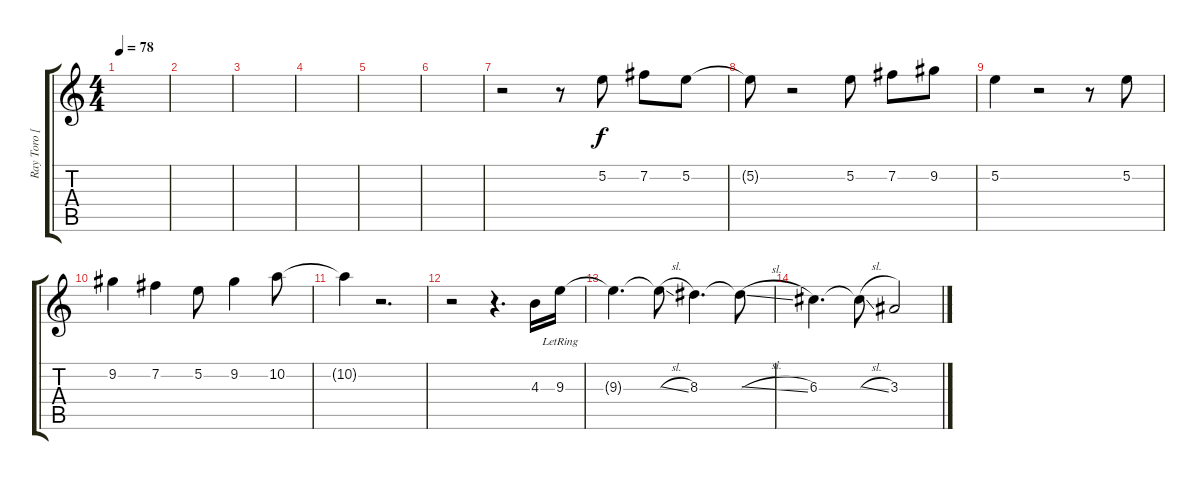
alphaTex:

\track ("Ray Toro [Lead Guitar)" "Ray Toro [") {instrument overdrivenguitar}
\staff {score tabs}
\tuning (E4 B3 G3 D3 A2 E2) {hide}
\ts (4 4)
\tempo 78
\clef g2
\ks c
|
|
|
|
|
|
r.2{instrument sopranosax} r.8 5.2.8 7.2.8 5.2.8 |
5.2{t}.8 r.2 5.2.8 7.2.8 9.2.8 |
5.2.4 r.2 r.8 5.2.8 |
9.2.4 7.2.4 5.2.8 9.2.4 10.2.8 |
10.2{t}.4 r.2{d} |
r.2 r.4{d} 4.3.16 9.3{lr}.16 |
9.3{t}.4{d} 9.3{sl t}.8 8.3.4{d} 8.3{sl t}.8 |
6.3.4{d} 6.3{sl t}.8 3.3.2
